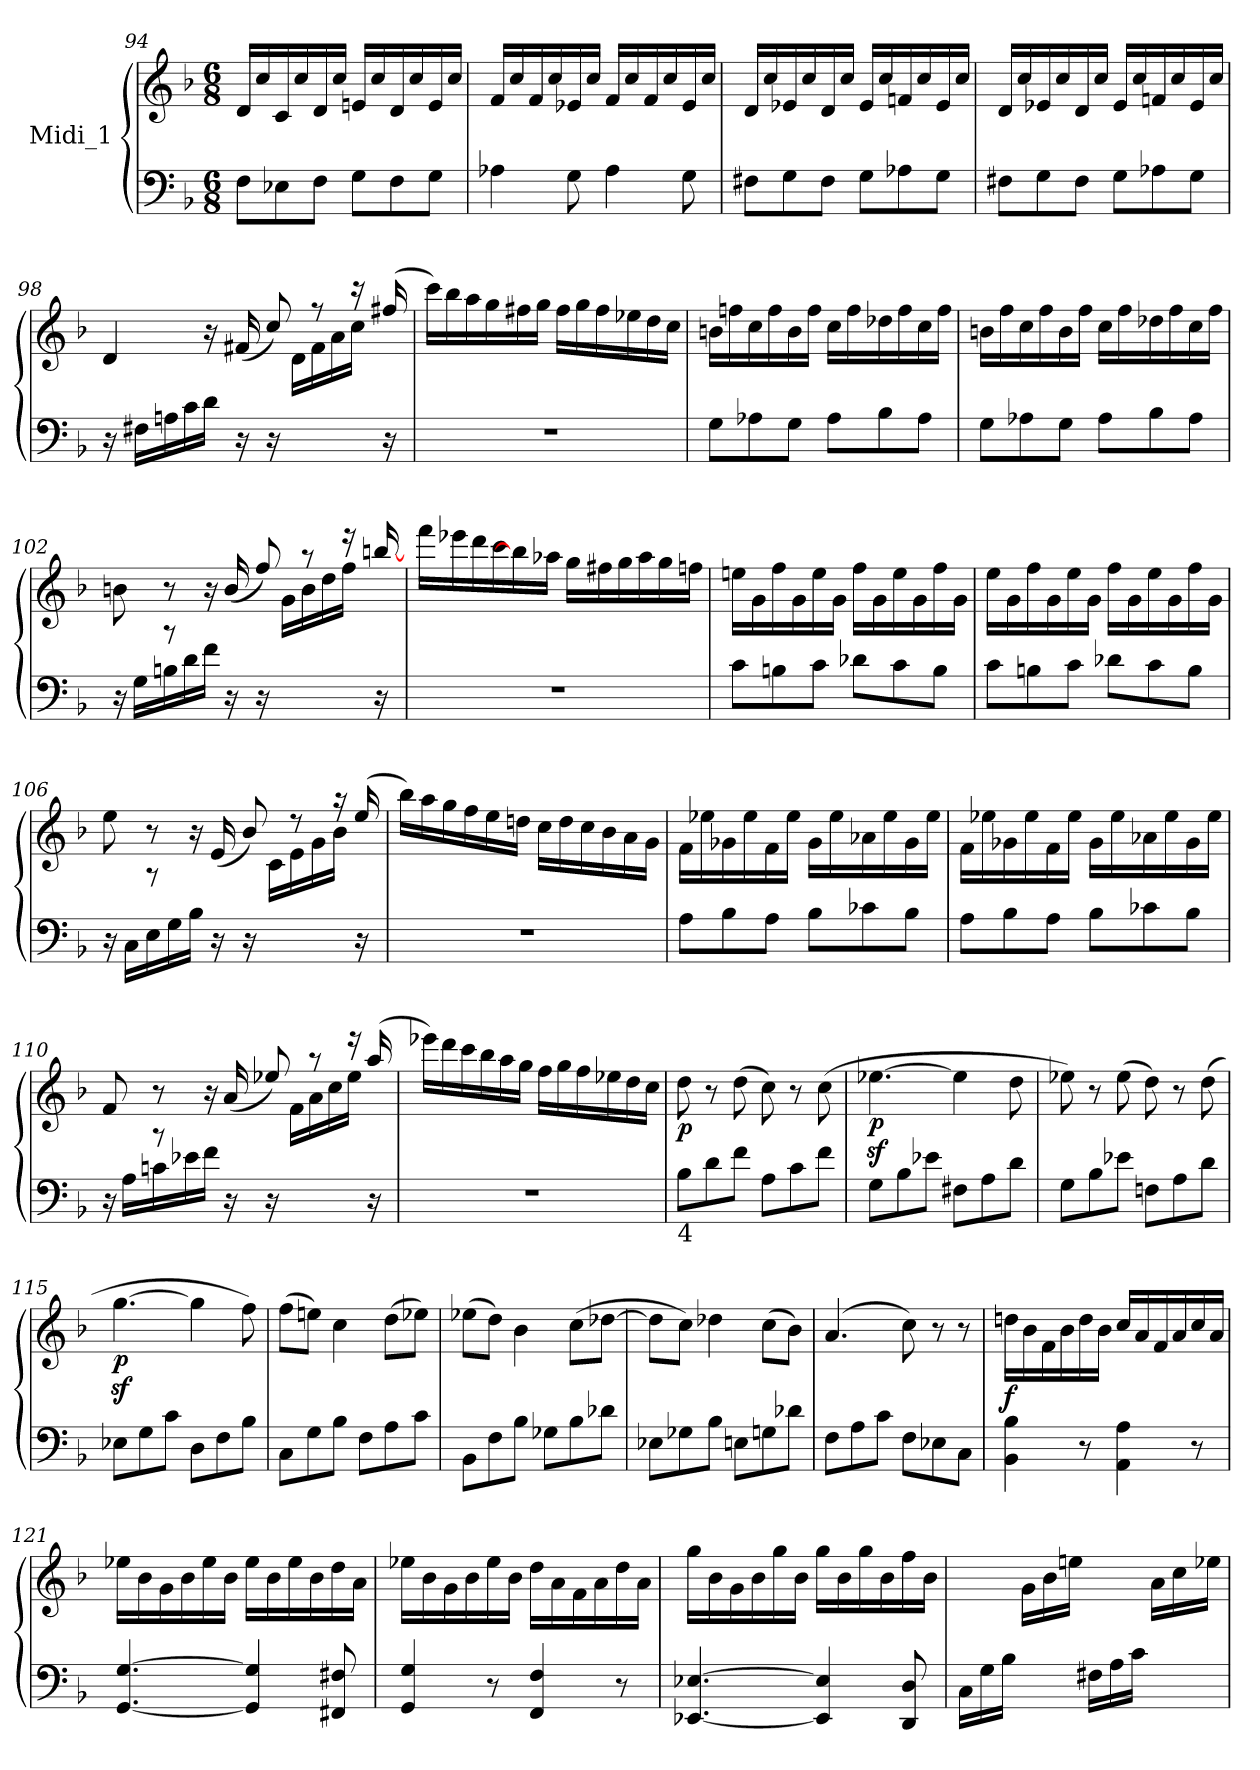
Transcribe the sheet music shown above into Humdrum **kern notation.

**kern	**kern	**dynam
*part1	*part1	*part1
*staff2	*staff1	*staff1/2
*I"Midi_1	*	*
!!LO:LB:g=z
*clefF4	*clefG2	*
*k[b-]	*k[b-]	*
*F:	*F:	*
*M6/8	*M6/8	*
=94	=94	=94
8F\L	16d/LL	.
.	16cc/	.
8E-X\	16c/	.
.	16cc/	.
8F\J	16d/	.
.	16cc/JJ	.
8G\L	16eni/LL	.
.	16cc/	.
8F\	16d/	.
.	16cc/	.
8G\J	16e/	.
.	16cc/JJ	.
=95	=95	=95
4A-X\	16f/LL	.
.	16cc/	.
.	16f/	.
.	16cc/	.
8G\	16e-X/	.
.	16cc/JJ	.
4A-\	16f/LL	.
.	16cc/	.
.	16f/	.
.	16cc/	.
8G\	16e-/	.
.	16cc/JJ	.
=96	=96	=96
8F#X\L	16d/LL	.
.	16cc/	.
8G\	16e-X/	.
.	16cc/	.
8F#\J	16d/	.
.	16cc/JJ	.
8G\L	16e-/LL	.
.	16cc/	.
8A-X\	16fni/	.
.	16cc/	.
8G\J	16e-/	.
.	16cc/JJ	.
!!LO:LB:g=z
=97	=97	=97
*^	*	*
2ryy	8F#X\L	16d/LL	.
.	.	16cc/	.
.	8G\	16e-X/	.
.	.	16cc/	.
.	8F#\J	16d/	.
.	.	16cc/JJ	.
.	8G\L	16e-/LL	.
.	.	16cc/	.
4ryy	8A-X\	16fni/	.
.	.	16cc/	.
.	8G\J	16e-/	.
.	.	16cc/JJ	.
=98	=98	=98	=98
*	*	*^	*
4ryy	16r	4d/	4..ryy	.
.	16F#X\LL	.	.	.
.	16Ani\	.	.	.
.	16c\	.	.	.
8ryy	16d\JJ	16r	.	.
.	16r	(16f#X/	.	.
16r	8ryy	8cc/)	.	.
4ryy	.	.	16d\LL	.
.	4ryy	8r	16f#\	.
.	.	.	16a\	.
.	.	16r	16cc\JJ	.
16r	.	(>16ff#X/	16ryy	.
*	*	*v	*v	*
=99	=99	=99	=99
2ryy	2.r	16ccc\LL)	.
.	.	16bb-\	.
.	.	16aa\	.
.	.	16gg\	.
.	.	16ff#X\	.
.	.	16gg\JJ	.
.	.	16ff#\LL	.
.	.	16gg\	.
4ryy	.	16ff#\	.
.	.	16ee-X\	.
.	.	16dd\	.
.	.	16cc\JJ	.
!!LO:LB:g=z
=100	=100	=100	=100
2ryy	8G\L	16bn\LL	.
.	.	16ffni\	.
.	8A-X\	16cc\	.
.	.	16ff\	.
.	8G\J	16b\	.
.	.	16ff\JJ	.
.	8A-\L	16cc\LL	.
.	.	16ff\	.
4ryy	8B-\	16dd-X\	.
.	.	16ff\	.
.	8A-\J	16cc\	.
.	.	16ff\JJ	.
=101	=101	=101	=101
2ryy	8G\L	16bn\LL	.
.	.	16ff\	.
.	8A-X\	16cc\	.
.	.	16ff\	.
.	8G\J	16b\	.
.	.	16ff\JJ	.
.	8A-\L	16cc\LL	.
.	.	16ff\	.
4ryy	8B-\	16dd-X\	.
.	.	16ff\	.
.	8A-\J	16cc\	.
.	.	16ff\JJ	.
=102	=102	=102	=102
*	*	*^	*
8ryy	16r	8bn\	4..ryy	.
.	16G\LL	.	.	.
8rb	16Bn\	8r	.	.
.	16d\	.	.	.
8ryy	16f\JJ	16r	.	.
.	16r	(>16b/	.	.
16r	8ryy	8ff/)	.	.
4ryy	.	.	16g\LL	.
.	4ryy	8r	16b\	.
.	.	.	16dd\	.
.	.	16r	16ff\JJ	.
16r	.	[16bbn/	16ryy	.
*v	*v	*	*	*
*	*v	*v	*
!!LO:LB:g=z
=103	=103	=103
2.r	16fff\LL	.
.	16eee-X\	.
.	16ddd\	.
.	16ccc\	.
.	16bb\]	.
.	16aa-X\JJ	.
.	16gg\LL	.
.	16ff#X\	.
.	16gg\	.
.	16aa-\	.
.	16gg\	.
.	16ffn\JJ	.
=104	=104	=104
8c\L	16eeni\LL	.
.	16g\	.
8Bn\	16ff\	.
.	16g\	.
8c\J	16ee\	.
.	16g\JJ	.
8d-X\L	16ff\LL	.
.	16g\	.
8c\	16ee\	.
.	16g\	.
8B\J	16ff\	.
.	16g\JJ	.
=105	=105	=105
8c\L	16ee\LL	.
.	16g\	.
8Bn\	16ff\	.
.	16g\	.
8c\J	16ee\	.
.	16g\JJ	.
8d-X\L	16ff\LL	.
.	16g\	.
8c\	16ee\	.
.	16g\	.
8B\J	16ff\	.
.	16g\JJ	.
!!LO:PB:g=z
=106	=106	=106
*^	*^	*
8ryy	16r	8ee\	4..ryy	.
.	16C\LL	.	.	.
8rb	16E\	8r	.	.
.	16G\	.	.	.
8ryy	16B-i\JJ	16r	.	.
.	16r	(>16e/	.	.
16r	8ryy	8b-/)	.	.
4ryy	.	.	16c\LL	.
.	4ryy	8r	16e\	.
.	.	.	16g\	.
.	.	16r	16b-\JJ	.
16r	.	(>16ee/	16ryy	.
*	*	*v	*v	*
=107	=107	=107	=107
2ryy	2.r	16bb-\LL)	.
.	.	16aa\	.
.	.	16gg\	.
.	.	16ff\	.
.	.	16ee\	.
.	.	16ddni\JJ	.
.	.	16cc\LL	.
.	.	16dd\	.
4ryy	.	16cc\	.
.	.	16b-\	.
.	.	16a\	.
.	.	16g\JJ	.
=108	=108	=108	=108
2ryy	8A\L	16f\LL	.
.	.	16ee-X\	.
.	8B-\	16g-X\	.
.	.	16ee-\	.
.	8A\J	16f\	.
.	.	16ee-\JJ	.
.	8B-\L	16g-\LL	.
.	.	16ee-\	.
4ryy	8c-X\	16a-X\	.
.	.	16ee-\	.
.	8B-\J	16g-\	.
.	.	16ee-\JJ	.
!!LO:LB:g=z
=109	=109	=109	=109
2ryy	8A\L	16f\LL	.
.	.	16ee-X\	.
.	8B-\	16g-X\	.
.	.	16ee-\	.
.	8A\J	16f\	.
.	.	16ee-\JJ	.
.	8B-\L	16g-\LL	.
.	.	16ee-\	.
4ryy	8c-X\	16a-X\	.
.	.	16ee-\	.
.	8B-\J	16g-\	.
.	.	16ee-\JJ	.
=110	=110	=110	=110
*	*	*^	*
8ryy	16r	8f/	4..ryy	.
.	16A\LL	.	.	.
8rb	16cni\	8r	.	.
.	16e-X\	.	.	.
8ryy	16f\JJ	16r	.	.
.	16r	(>16a/	.	.
16r	8ryy	8ee-X/)	.	.
4ryy	.	.	16f\LL	.
.	4ryy	8r	16a\	.
.	.	.	16cc\	.
.	.	16r	16ee-\JJ	.
16r	.	(>16aa/	16ryy	.
*	*	*v	*v	*
=111	=111	=111	=111
2ryy	2.r	16eee-X\LL)	.
.	.	16ddd\	.
.	.	16ccc\	.
.	.	16bb-\	.
.	.	16aa\	.
.	.	16gg\JJ	.
.	.	16ff\LL	.
.	.	16gg\	.
4ryy	.	16ff\	.
.	.	16ee-X\	.
.	.	16dd\	.
.	.	16cc\JJ	.
*v	*v	*	*
!!LO:LB:g=z
=112	=112	=112
!LO:TX:b:t=4	!	!
!	!	!LO:DY:b
8B-\L	8dd\	p
8d\	8r	.
8f\J	(>8dd\	.
8A\L	8cc\)	.
8c\	8r	.
8f\J	(>8cc\	.
=113	=113	=113
!	!	!LO:DY:b
8G\L	[4.ee-Xz<\	p
8B-\	.	.
8e-X\J	.	.
8F#X\L	4ee-\]	.
8A\	.	.
8d\J	8dd\	.
=114	=114	=114
8G\L	8ee-X\)	.
8B-\	8r	.
8e-X\J	(>8ee-\	.
8Fni\L	8dd\)	.
8A\	8r	.
8d\J	(>8dd\	.
=115	=115	=115
!	!	!LO:DY:b
8E-X\L	[4.ggz<\	p
8G\	.	.
8c\J	.	.
8D\L	4gg\]	.
8F\	.	.
8B-\J	8ff\)	.
=116	=116	=116
8C\L	(>8ff\L	.
8G\	8eeni\J)	.
8B-\J	4cc\	.
8F\L	.	.
8A\	(>8dd\L	.
8c\J	8ee-X\J)	.
!!LO:PB:g=z
=117	=117	=117
8BB-\L	(>8ee-X\L	.
8F\	8dd\J)	.
8B-\J	4b-\	.
8G-X\L	.	.
8B-\	(>8cc\L	.
8d-X\J	[8dd-X\J	.
=118	=118	=118
8E-X\L	8dd-\L]	.
8G-X\	8cc\J)	.
8B-\J	4dd-X\	.
8En\L	.	.
8Gn\	(>8cc\L	.
8d-X\J	8b-\J)	.
=119	=119	=119
8F\L	(4.a/	.
8A\	.	.
8c\J	.	.
8F\L	8cc\)	.
8E-X\	8r	.
8C\J	8r	.
=120	=120	=120
!	!	!LO:DY:b
4BB-\ 4B-\	16ddni\LL	f
.	16b-\	.
.	16f\	.
.	16b-\	.
8r	16dd\	.
.	16b-\JJ	.
4AA\ 4A\	16cc/LL	.
.	16a/	.
.	16f/	.
.	16a/	.
8r	16cc/	.
.	16a/JJ	.
!!LO:LB:g=z
=121	=121	=121
[4.GG/ [4.G/	16ee-X\LL	.
.	16b-\	.
.	16g\	.
.	16b-\	.
.	16ee-\	.
.	16b-\JJ	.
4GG/] 4G/]	16ee-\LL	.
.	16b-\	.
.	16ee-\	.
.	16b-\	.
8FF#X/ 8F#X/	16dd\	.
.	16a\JJ	.
=122	=122	=122
4GG/ 4G/	16ee-X\LL	.
.	16b-\	.
.	16g\	.
.	16b-\	.
8r	16ee-\	.
.	16b-\JJ	.
4FF/ 4F/	16dd\LL	.
.	16a\	.
.	16f\	.
.	16a\	.
8r	16dd\	.
.	16a\JJ	.
=123	=123	=123
[4.EE-X/ [4.E-X/	16gg\LL	.
.	16b-\	.
.	16g\	.
.	16b-\	.
.	16gg\	.
.	16b-\JJ	.
4EE-/] 4E-/]	16gg\LL	.
.	16b-\	.
.	16gg\	.
.	16b-\	.
8DD/ 8D/	16ff\	.
.	16b-\JJ	.
!!LO:LB:g=z
=124	=124	=124
16C\LL	8.ryy	.
16G\	.	.
16B-\JJ	.	.
8.ryy	16g\LL	.
.	16b-\	.
.	16eeni\JJ	.
16F#X\LL	8.ryy	.
16A\	.	.
16c\JJ	.	.
8.ryy	16a\LL	.
.	16cc\	.
.	16ee-X\JJ	.
=	=	=
*-	*-	*-
